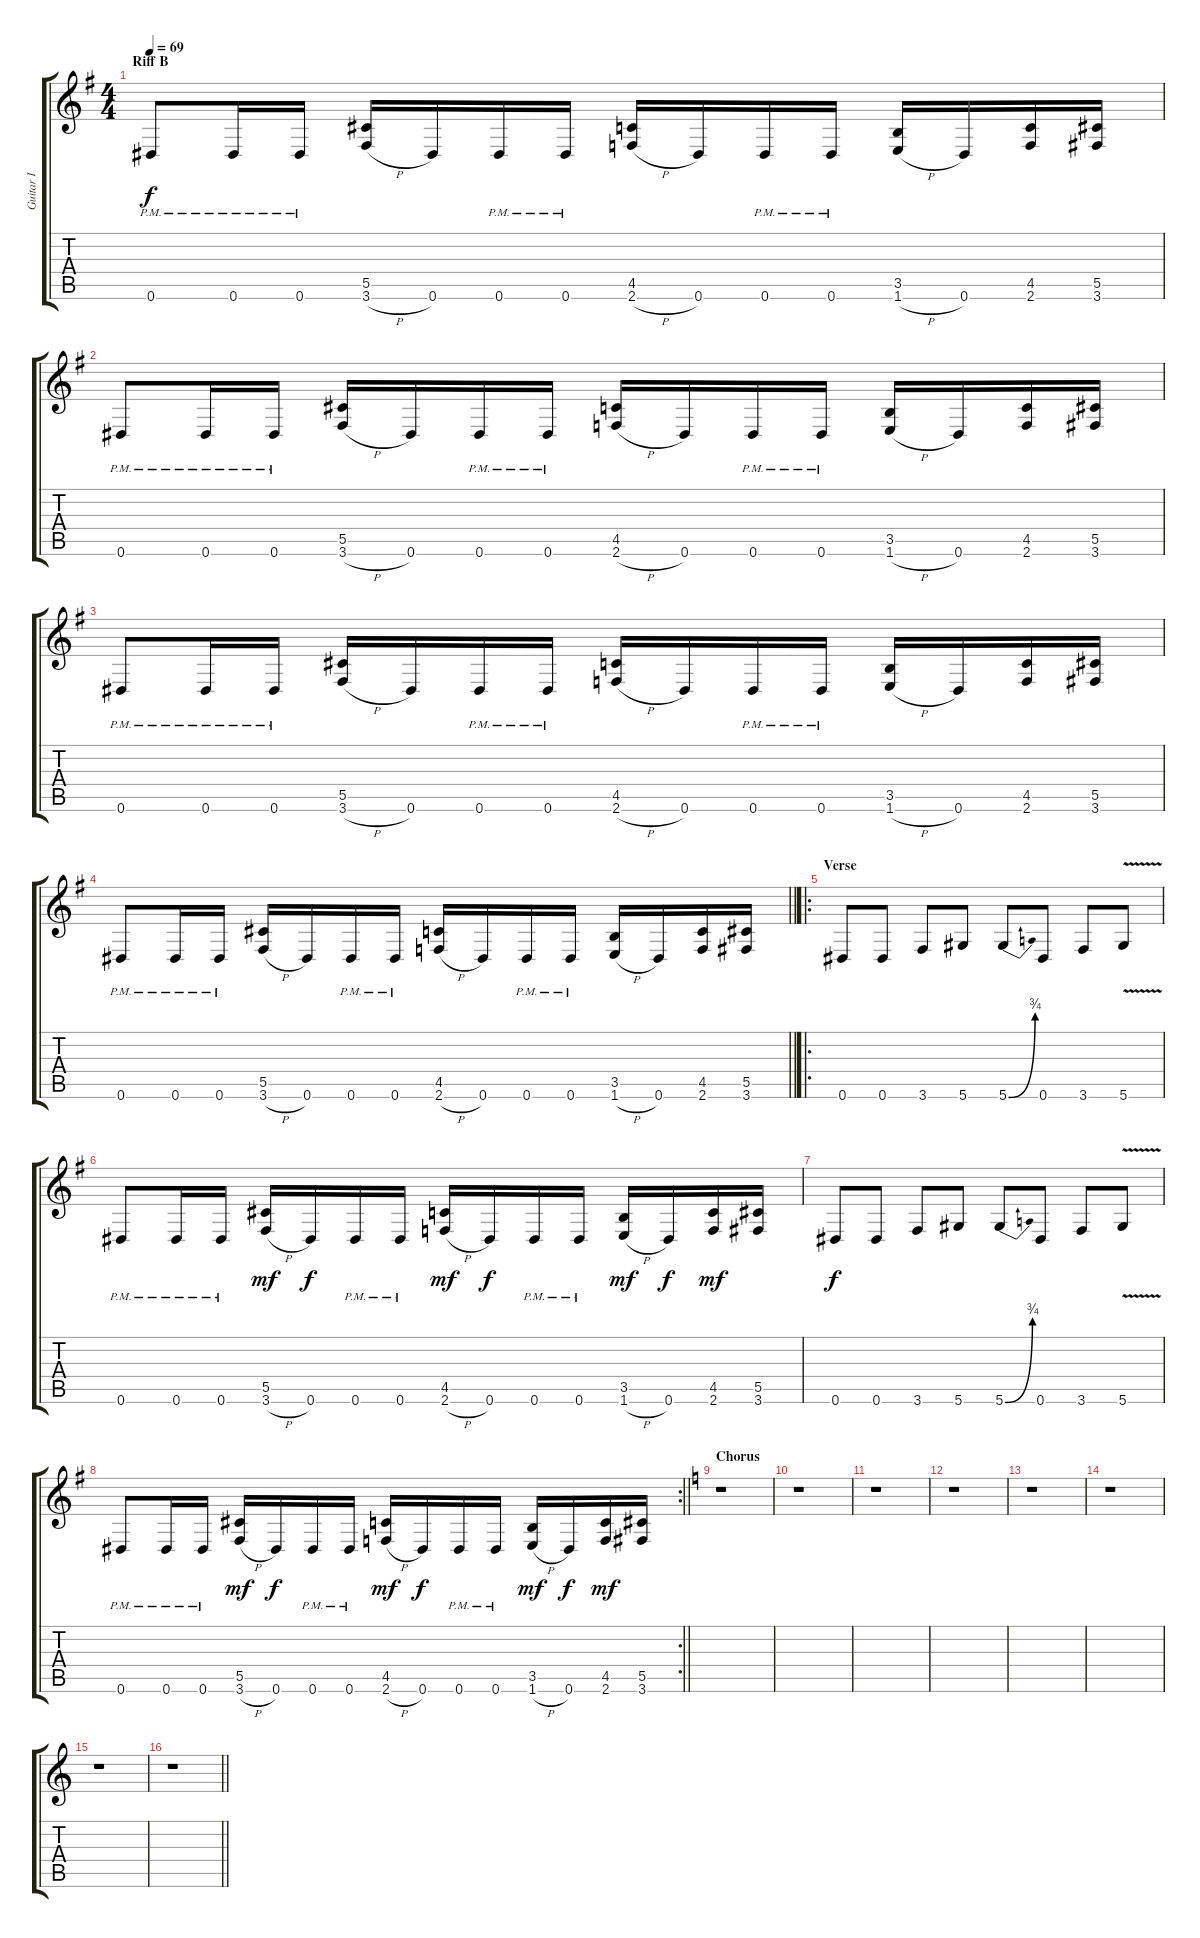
\track ("Guitar I" "Guitar I") {instrument distortionguitar}
\staff {score tabs}
\tuning (Eb4 Bb3 Gb3 Db3 Ab2 Eb2) {hide}
\ts (4 4)
\section ("" "Riff B")
\tempo 69
\clef g2
\ks eminor
0.6{pm}.8{dy f} 0.6{pm}.16 0.6{pm}.16 (5.5 3.6{h}).16 0.6.16 0.6{pm}.16 0.6{pm}.16 (4.5 2.6{h}).16 0.6.16 0.6{pm}.16 0.6{pm}.16 (3.5 1.6{h}).16 0.6.16 (4.5 2.6).16 (5.5 3.6).16 |
0.6{pm}.8 0.6{pm}.16 0.6{pm}.16 (5.5 3.6{h}).16 0.6.16 0.6{pm}.16 0.6{pm}.16 (4.5 2.6{h}).16 0.6.16 0.6{pm}.16 0.6{pm}.16 (3.5 1.6{h}).16 0.6.16 (4.5 2.6).16 (5.5 3.6).16 |
0.6{pm}.8 0.6{pm}.16 0.6{pm}.16 (5.5 3.6{h}).16 0.6.16 0.6{pm}.16 0.6{pm}.16 (4.5 2.6{h}).16 0.6.16 0.6{pm}.16 0.6{pm}.16 (3.5 1.6{h}).16 0.6.16 (4.5 2.6).16 (5.5 3.6).16 |
\barLineRight lightlight
0.6{pm}.8 0.6{pm}.16 0.6{pm}.16 (5.5 3.6{h}).16 0.6.16 0.6{pm}.16 0.6{pm}.16 (4.5 2.6{h}).16 0.6.16 0.6{pm}.16 0.6{pm}.16 (3.5 1.6{h}).16 0.6.16 (4.5 2.6).16 (5.5 3.6).16 |
\ro
\section ("" "Verse")
0.6.8 0.6.8 3.6.8 5.6.8 5.6{be (bend 0 0 60 3)}.8 0.6.8 3.6.8 5.6{v}.8 |
0.6{pm}.8 0.6{pm}.16 0.6{pm}.16 (5.5 3.6{h}).16{dy mf} 0.6.16{dy f} 0.6{pm}.16 0.6{pm}.16 (4.5 2.6{h}).16{dy mf} 0.6.16{dy f} 0.6{pm}.16 0.6{pm}.16 (3.5 1.6{h}).16{dy mf} 0.6.16{dy f} (4.5 2.6).16{dy mf} (5.5 3.6).16 |
0.6.8{dy f} 0.6.8 3.6.8 5.6.8 5.6{be (bend 0 0 60 3)}.8 0.6.8 3.6.8 5.6{v}.8 |
\rc 2
\barLineRight lightlight
0.6{pm}.8 0.6{pm}.16 0.6{pm}.16 (5.5 3.6{h}).16{dy mf} 0.6.16{dy f} 0.6{pm}.16 0.6{pm}.16 (4.5 2.6{h}).16{dy mf} 0.6.16{dy f} 0.6{pm}.16 0.6{pm}.16 (3.5 1.6{h}).16{dy mf} 0.6.16{dy f} (4.5 2.6).16{dy mf} (5.5 3.6).16 |
\section ("" "Chorus")
\ks aminor
r.1 |
r.1 |
r.1 |
r.1 |
r.1 |
r.1 |
r.1 |
\barLineRight lightlight
r.1
